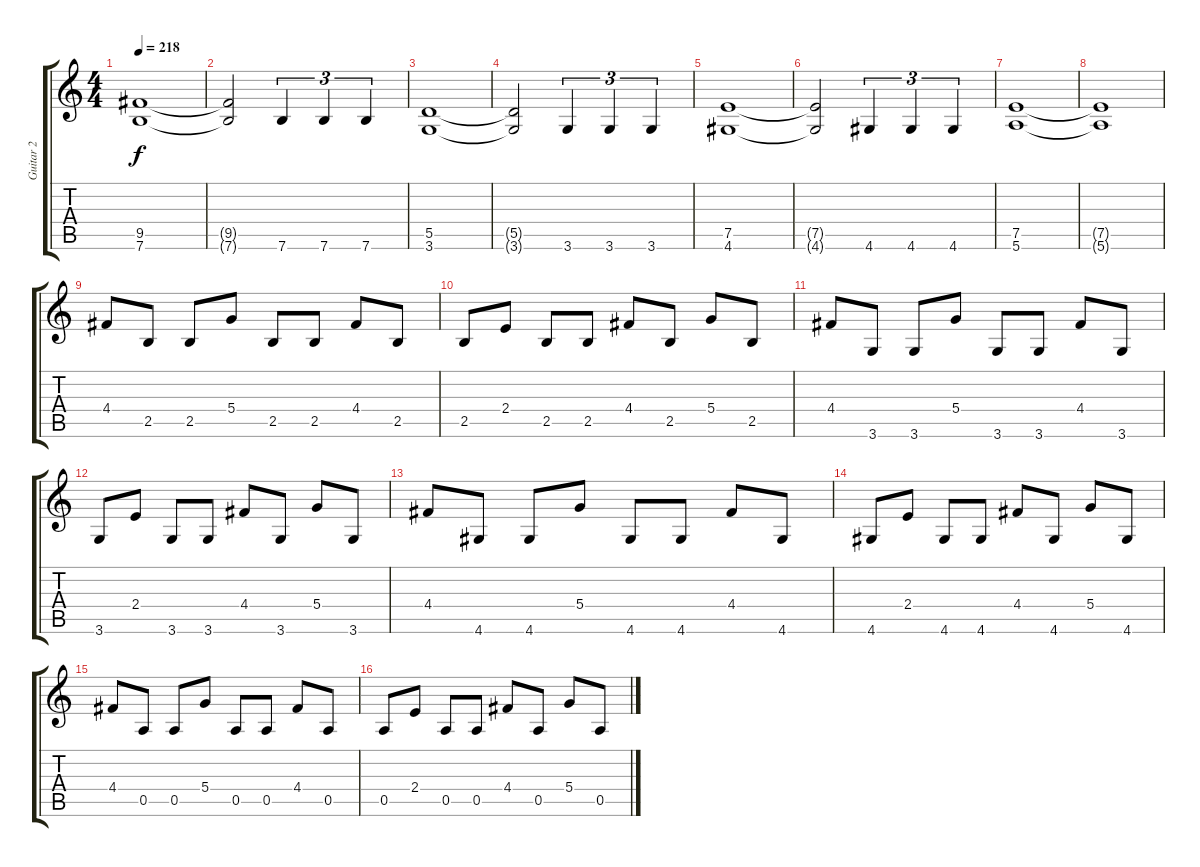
\track ("Guitar 2" "Guitar 2") {instrument distortionguitar}
\staff {score tabs}
\tuning (E4 B3 G3 D3 A2 E2) {hide}
\ts (4 4)
\tempo 218
\clef g2
\ks c
(9.5 7.6).1{dy f instrument distortionguitar} |
(9.5{t} 7.6{t}).2 7.6.4{tu (3 2)} 7.6.4{tu (3 2)} 7.6.4{tu (3 2)} |
(5.5 3.6).1 |
(5.5{t} 3.6{t}).2 3.6.4{tu (3 2)} 3.6.4{tu (3 2)} 3.6.4{tu (3 2)} |
(7.5 4.6).1 |
(7.5{t} 4.6{t}).2 4.6.4{tu (3 2)} 4.6.4{tu (3 2)} 4.6.4{tu (3 2)} |
(7.5 5.6).1 |
(7.5{t} 5.6{t}).1 |
4.4.8 2.5.8 2.5.8 5.4.8 2.5.8 2.5.8 4.4.8 2.5.8 |
2.5.8 2.4.8 2.5.8 2.5.8 4.4.8 2.5.8 5.4.8 2.5.8 |
4.4.8 3.6.8 3.6.8 5.4.8 3.6.8 3.6.8 4.4.8 3.6.8 |
3.6.8 2.4.8 3.6.8 3.6.8 4.4.8 3.6.8 5.4.8 3.6.8 |
4.4.8 4.6.8 4.6.8 5.4.8 4.6.8 4.6.8 4.4.8 4.6.8 |
4.6.8 2.4.8 4.6.8 4.6.8 4.4.8 4.6.8 5.4.8 4.6.8 |
4.4.8 0.5.8 0.5.8 5.4.8 0.5.8 0.5.8 4.4.8 0.5.8 |
0.5.8 2.4.8 0.5.8 0.5.8 4.4.8 0.5.8 5.4.8 0.5.8
